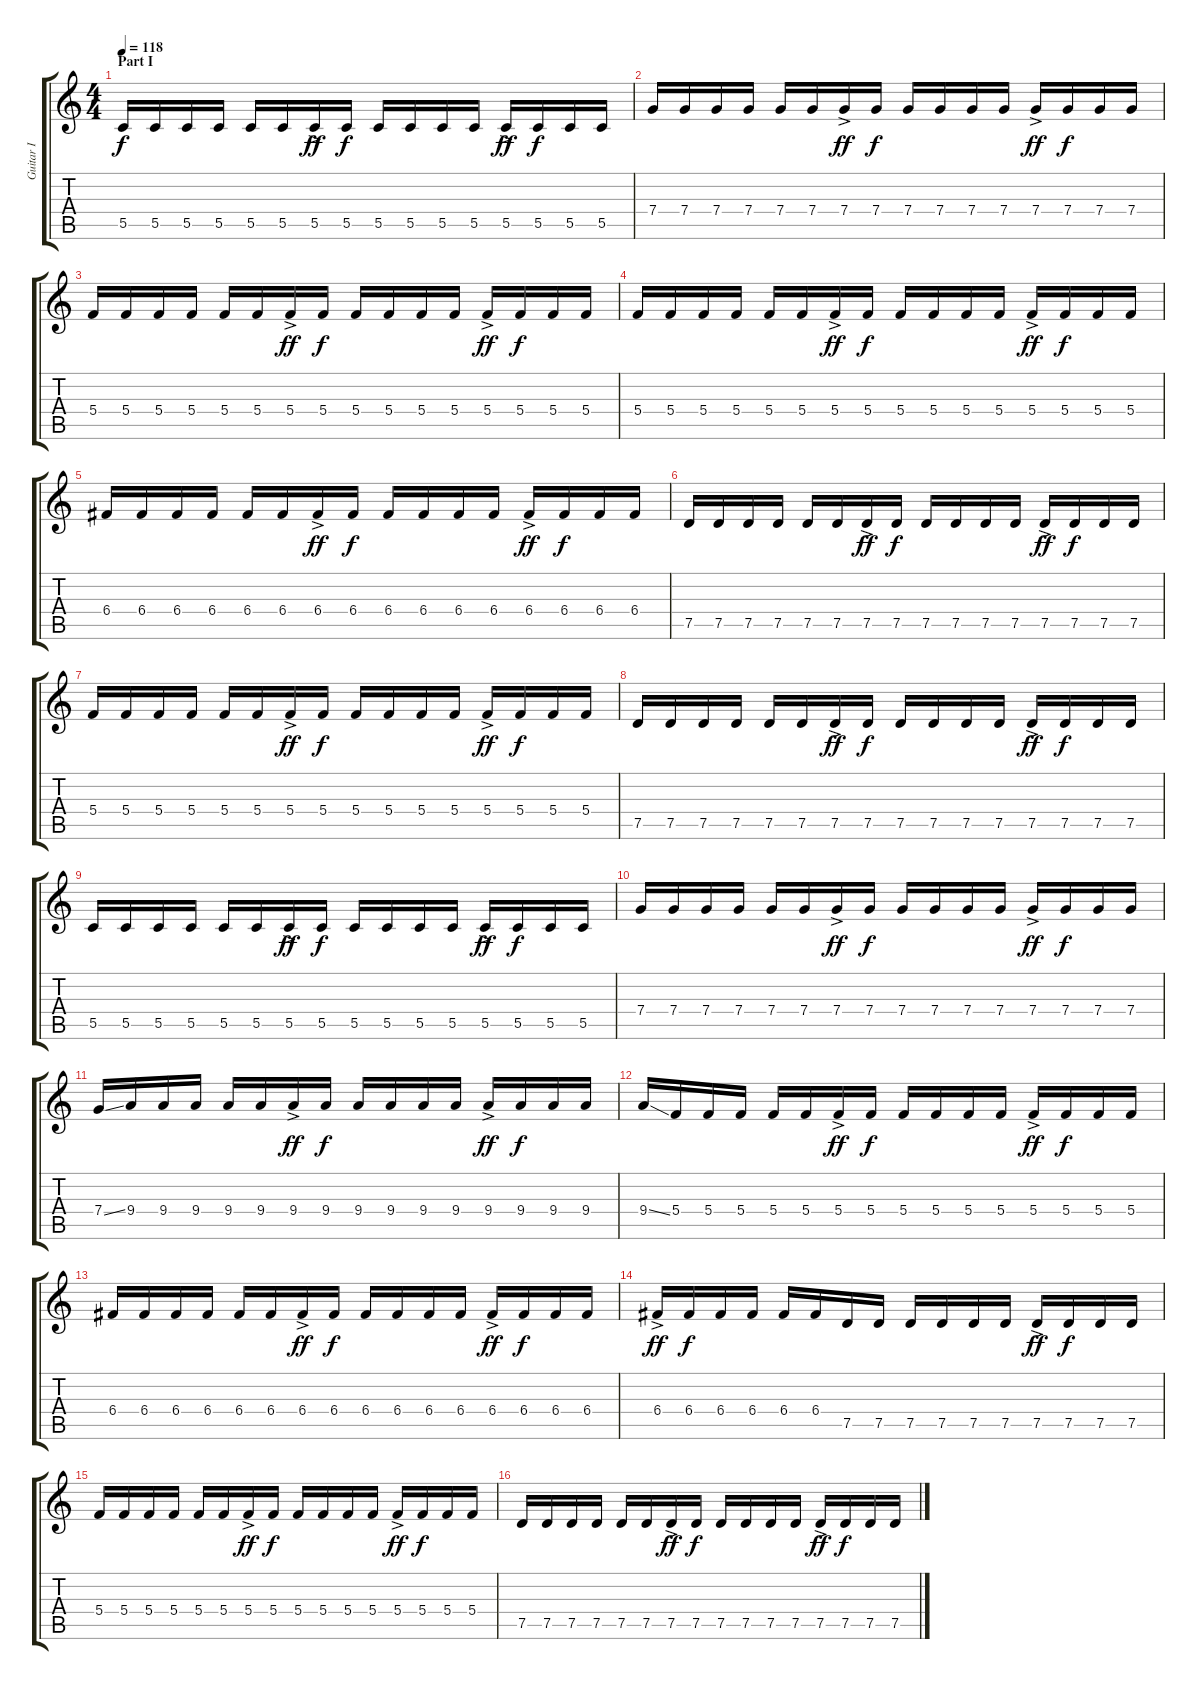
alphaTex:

\track ("Guitar I" "Guitar I") {instrument electricguitarjazz}
\staff {score tabs}
\tuning (D4 A3 F3 C3 G2 C2) {hide}
\ts (4 4)
\section ("" "Part I")
\tempo 118
\clef g2
\ks c
5.5.16{dy f instrument electricguitarjazz} 5.5.16 5.5.16 5.5.16 5.5.16 5.5.16 5.5{ac}.16{dy ff} 5.5.16{dy f} 5.5.16 5.5.16 5.5.16 5.5.16 5.5{ac}.16{dy ff} 5.5.16{dy f} 5.5.16 5.5.16 |
7.4.16 7.4.16 7.4.16 7.4.16 7.4.16 7.4.16 7.4{ac}.16{dy ff} 7.4.16{dy f} 7.4.16 7.4.16 7.4.16 7.4.16 7.4{ac}.16{dy ff} 7.4.16{dy f} 7.4.16 7.4.16 |
5.4.16 5.4.16 5.4.16 5.4.16 5.4.16 5.4.16 5.4{ac}.16{dy ff} 5.4.16{dy f} 5.4.16 5.4.16 5.4.16 5.4.16 5.4{ac}.16{dy ff} 5.4.16{dy f} 5.4.16 5.4.16 |
5.4.16 5.4.16 5.4.16 5.4.16 5.4.16 5.4.16 5.4{ac}.16{dy ff} 5.4.16{dy f} 5.4.16 5.4.16 5.4.16 5.4.16 5.4{ac}.16{dy ff} 5.4.16{dy f} 5.4.16 5.4.16 |
6.4.16 6.4.16 6.4.16 6.4.16 6.4.16 6.4.16 6.4{ac}.16{dy ff} 6.4.16{dy f} 6.4.16 6.4.16 6.4.16 6.4.16 6.4{ac}.16{dy ff} 6.4.16{dy f} 6.4.16 6.4.16 |
7.5.16 7.5.16 7.5.16 7.5.16 7.5.16 7.5.16 7.5{ac}.16{dy ff} 7.5.16{dy f} 7.5.16 7.5.16 7.5.16 7.5.16 7.5{ac}.16{dy ff} 7.5.16{dy f} 7.5.16 7.5.16 |
5.4.16 5.4.16 5.4.16 5.4.16 5.4.16 5.4.16 5.4{ac}.16{dy ff} 5.4.16{dy f} 5.4.16 5.4.16 5.4.16 5.4.16 5.4{ac}.16{dy ff} 5.4.16{dy f} 5.4.16 5.4.16 |
7.5.16 7.5.16 7.5.16 7.5.16 7.5.16 7.5.16 7.5{ac}.16{dy ff} 7.5.16{dy f} 7.5.16 7.5.16 7.5.16 7.5.16 7.5{ac}.16{dy ff} 7.5.16{dy f} 7.5.16 7.5.16 |
5.5.16 5.5.16 5.5.16 5.5.16 5.5.16 5.5.16 5.5{ac}.16{dy ff} 5.5.16{dy f} 5.5.16 5.5.16 5.5.16 5.5.16 5.5{ac}.16{dy ff} 5.5.16{dy f} 5.5.16 5.5.16 |
7.4.16 7.4.16 7.4.16 7.4.16 7.4.16 7.4.16 7.4{ac}.16{dy ff} 7.4.16{dy f} 7.4.16 7.4.16 7.4.16 7.4.16 7.4{ac}.16{dy ff} 7.4.16{dy f} 7.4.16 7.4.16 |
7.4{ss}.16 9.4.16 9.4.16 9.4.16 9.4.16 9.4.16 9.4{ac}.16{dy ff} 9.4.16{dy f} 9.4.16 9.4.16 9.4.16 9.4.16 9.4{ac}.16{dy ff} 9.4.16{dy f} 9.4.16 9.4.16 |
9.4{ss}.16 5.4.16 5.4.16 5.4.16 5.4.16 5.4.16 5.4{ac}.16{dy ff} 5.4.16{dy f} 5.4.16 5.4.16 5.4.16 5.4.16 5.4{ac}.16{dy ff} 5.4.16{dy f} 5.4.16 5.4.16 |
6.4.16 6.4.16 6.4.16 6.4.16 6.4.16 6.4.16 6.4{ac}.16{dy ff} 6.4.16{dy f} 6.4.16 6.4.16 6.4.16 6.4.16 6.4{ac}.16{dy ff} 6.4.16{dy f} 6.4.16 6.4.16 |
6.4{ac}.16{dy ff} 6.4.16{dy f} 6.4.16 6.4.16 6.4.16 6.4.16 7.5.16 7.5.16 7.5.16 7.5.16 7.5.16 7.5.16 7.5{ac}.16{dy ff} 7.5.16{dy f} 7.5.16 7.5.16 |
5.4.16 5.4.16 5.4.16 5.4.16 5.4.16 5.4.16 5.4{ac}.16{dy ff} 5.4.16{dy f} 5.4.16 5.4.16 5.4.16 5.4.16 5.4{ac}.16{dy ff} 5.4.16{dy f} 5.4.16 5.4.16 |
7.5.16 7.5.16 7.5.16 7.5.16 7.5.16 7.5.16 7.5{ac}.16{dy ff} 7.5.16{dy f} 7.5.16 7.5.16 7.5.16 7.5.16 7.5{ac}.16{dy ff} 7.5.16{dy f} 7.5.16 7.5.16
